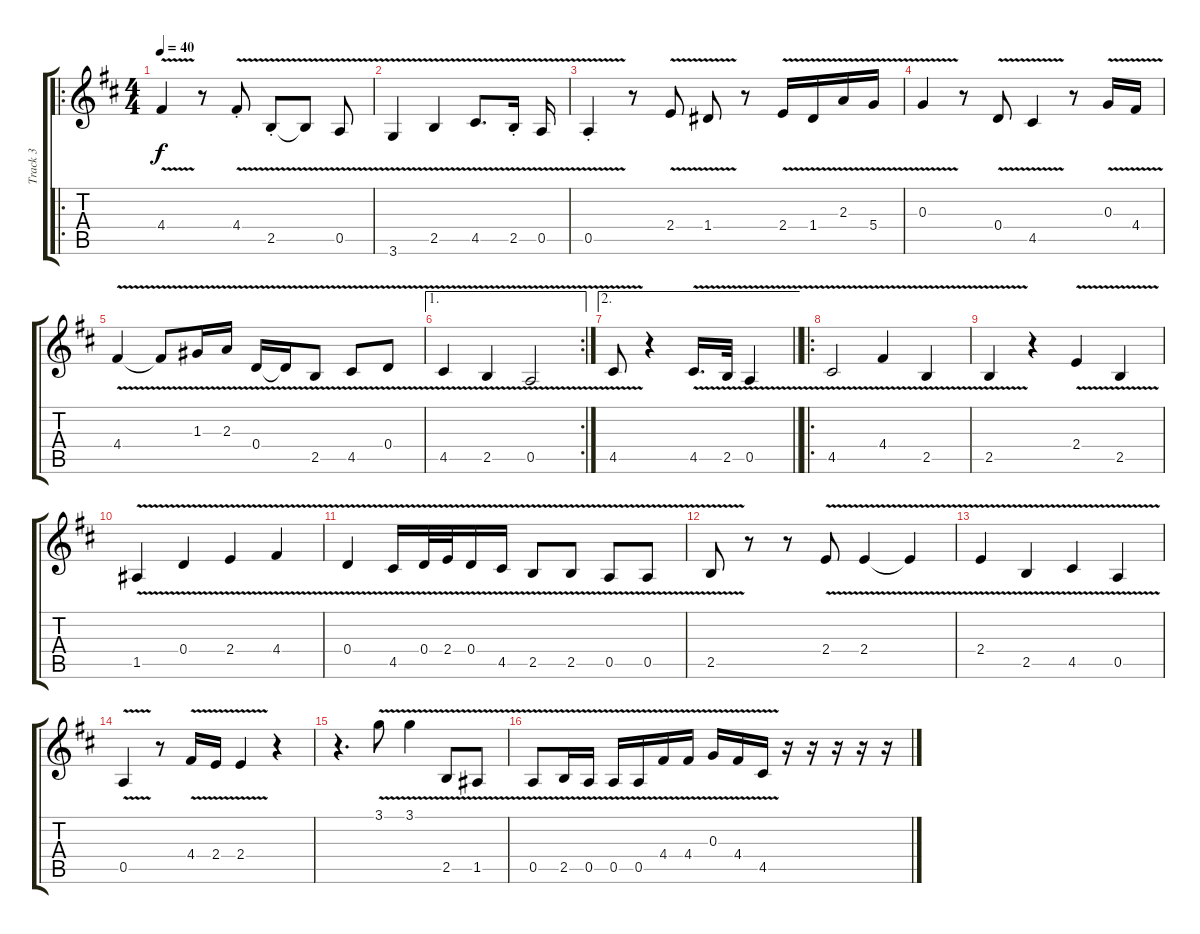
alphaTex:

\track ("Track 3" "Track 3") {instrument contrabass}
\staff {score tabs}
\tuning (E4 B3 G3 D3 A2 E2) {hide}
\ro
\ts (4 4)
\tempo 40
\clef g2
\ks d
4.4{v}.4{dy f instrument contrabass} r.8 4.4{v st}.8 2.5{v st}.8 2.5{t}.8 0.5{v}.8 |
3.6{v}.4 2.5{v}.4 4.5{v}.8{d} 2.5{v st}.16 0.5{v}.16 |
0.5{v st}.4 r.8 2.4{v}.8 1.4{v}.8 r.8 2.4{v}.16 1.4{v}.16 2.3{v}.16 5.4{v}.16 |
0.3{v}.4 r.8 0.4{v}.8 4.5{v}.4 r.8 0.3{v}.16 4.4{v}.16 |
4.4{v}.4 4.4{t}.8 1.3{v}.16 2.3{v}.16 0.4{v}.16 0.4{v t}.16 2.5{v}.8 4.5{v}.8 0.4{v}.8 |
\ae 1
\rc 2
4.5{v}.4 2.5{v}.4 0.5{v}.2 |
\ae 2
\barLineRight lightlight
4.5{v}.8 r.4 4.5{v}.16{d} 2.5{v}.32 0.5{v}.4 |
\ro
4.5{v}.2 4.4{v}.4 2.5{v}.4 |
2.5{v}.4 r.4 2.4{v}.4 2.5{v}.4 |
1.5{v}.4 0.4{v}.4 2.4{v}.4 4.4{v}.4 |
0.4{v}.4 4.5{v}.16 0.4{v}.32 2.4{v}.32 0.4{v}.16 4.5{v}.16 2.5{v}.8 2.5{v}.8 0.5{v}.8 0.5{v}.8 |
2.5{v}.8 r.8 r.8 2.4{v}.8 2.4{v}.4 2.4{t}.4 |
2.4{v}.4 2.5{v}.4 4.5{v}.4 0.5{v}.4 |
0.5{v}.4 r.8 4.4{v}.16 2.4{v}.16 2.4{v}.4 r.4 |
r.4{d} 3.1{v}.8 3.1{v}.4 2.5{v}.8 1.5{v}.8 |
0.5{v}.8 2.5{v}.16 0.5{v}.16 0.5{v}.16 0.5{v}.16 4.4{v}.16 4.4{v}.16 0.3{v}.16 4.4{v}.16 4.5{v}.16 r.16 r.16 r.16 r.16 r.16
